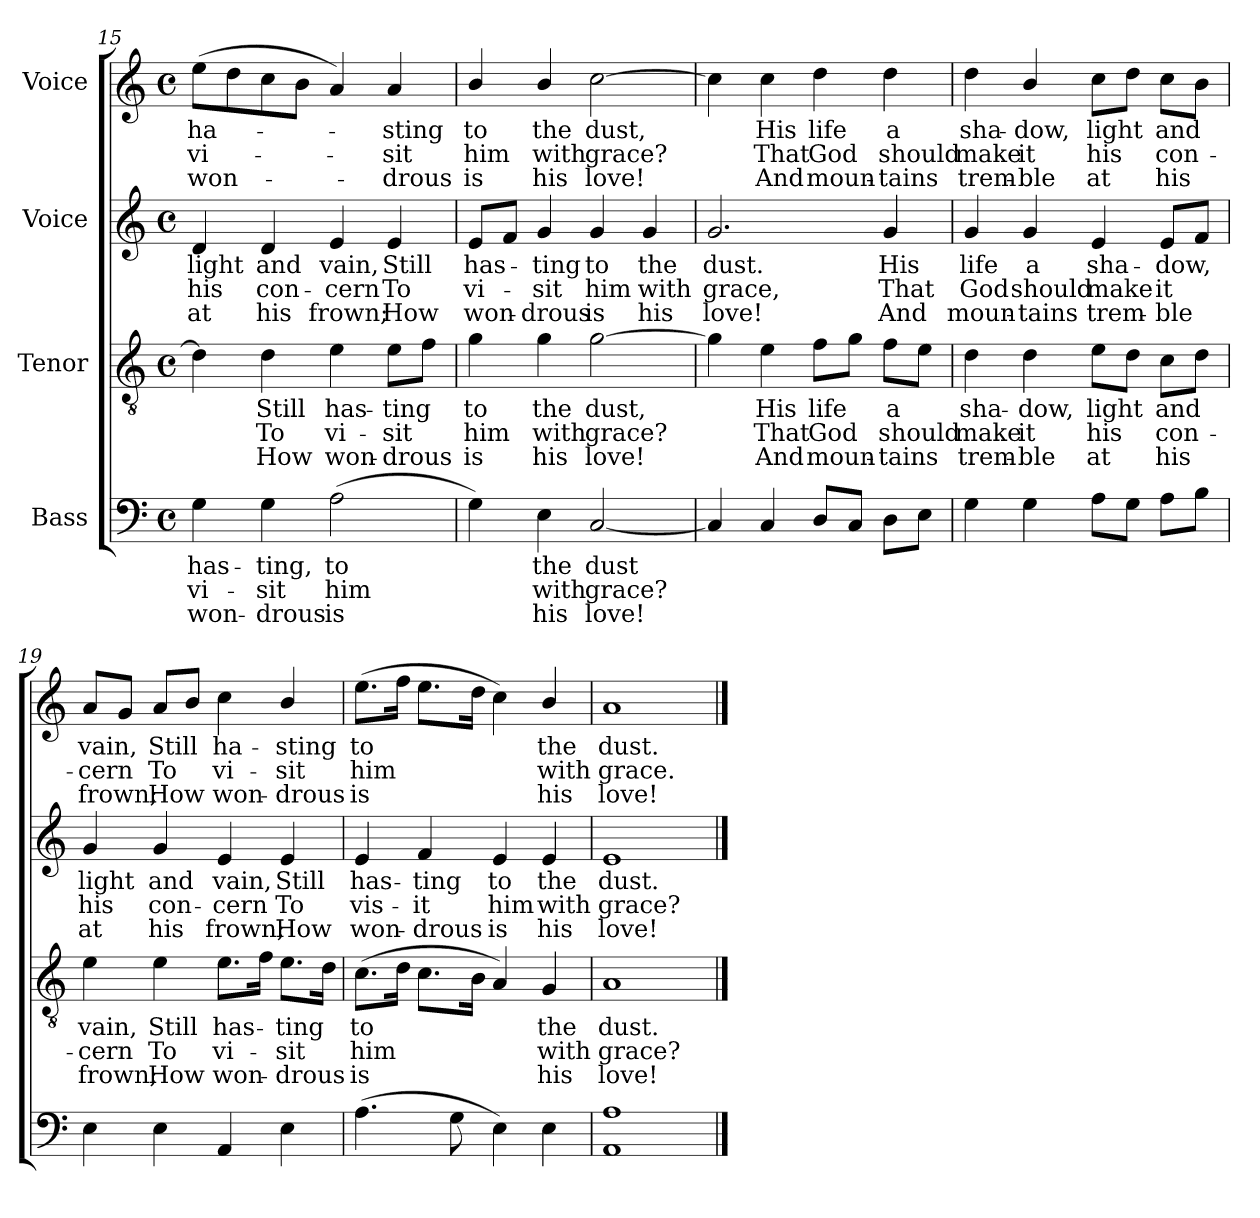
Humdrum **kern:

**kern	**text	**text	**text	**kern	**text	**text	**text	**kern	**text	**text	**text	**kern	**text	**text	**text
*part4	*part4	*part4	*part4	*part3	*part3	*part3	*part3	*part2	*part2	*part2	*part2	*part1	*part1	*part1	*part1
*staff4	*staff4	*staff4	*staff4	*staff3	*staff3	*staff3	*staff3	*staff2	*staff2	*staff2	*staff2	*staff1	*staff1	*staff1	*staff1
*I"Bass	*	*	*	*I"Tenor	*	*	*	*I"Voice	*	*	*	*I"Voice	*	*	*
!!LO:PB:g=z
*clefF4	*	*	*	*clefGv2	*	*	*	*clefG2	*	*	*	*clefG2	*	*	*
*k[]	*	*	*	*k[]	*	*	*	*k[]	*	*	*	*k[]	*	*	*
*M4/4	*	*	*	*M4/4	*	*	*	*M4/4	*	*	*	*M4/4	*	*	*
*met(c)	*	*	*	*met(c)	*	*	*	*met(c)	*	*	*	*met(c)	*	*	*
=15	=15	=15	=15	=15	=15	=15	=15	=15	=15	=15	=15	=15	=15	=15	=15
4G\	has-	vi-	won-	4d\]	.	.	.	4d/	light	his	at	(8ee\L	ha-	vi-	won-
.	.	.	.	.	.	.	.	.	.	.	.	8dd\	.	.	.
4G\	-ting,	-sit	-drous	4d\	Still	To	How	4d/	and	con-	his	8cc\	.	.	.
.	.	.	.	.	.	.	.	.	.	.	.	8b\J	.	.	.
(2A\	to	him	is	4e\	has-	vi-	won-	4e/	vain,	-cern	frown;	4a/)	.	.	.
.	.	.	.	8e\L	-ting	-sit	-drous	4e/	Still	To	How	4a/	-sting	-sit	-drous
.	.	.	.	8f\J	.	.	.	.	.	.	.	.	.	.	.
=16	=16	=16	=16	=16	=16	=16	=16	=16	=16	=16	=16	=16	=16	=16	=16
4G\)	.	.	.	4g\	to	him	is	8e/L	has-	vi-	won-	4b/	to	him	is
.	.	.	.	.	.	.	.	8f/J	.	.	.	.	.	.	.
4E\	the	with	his	4g\	the	with	his	4g/	-ting	-sit	-drous	4b/	the	with	his
[2C/	dust	grace?	love!	[2g\	dust,	grace?	love!	4g/	to	him	is	[2cc\	dust,	grace?	love!
.	.	.	.	.	.	.	.	4g/	the	with	his	.	.	.	.
=17	=17	=17	=17	=17	=17	=17	=17	=17	=17	=17	=17	=17	=17	=17	=17
4C/]	.	.	.	4g\]	.	.	.	2.g/	dust.	grace,	love!	4cc\]	.	.	.
4C/	.	.	.	4e\	His	That	And	.	.	.	.	4cc\	His	That	And
8D/L	.	.	.	8f\L	life	God	moun-	.	.	.	.	4dd\	life	God	moun-
8C/J	.	.	.	8g\J	.	.	.	.	.	.	.	.	.	.	.
8D\L	.	.	.	8f\L	a	should	-tains	4g/	His	That	And	4dd\	a	should	-tains
8E\J	.	.	.	8e\J	.	.	.	.	.	.	.	.	.	.	.
=18	=18	=18	=18	=18	=18	=18	=18	=18	=18	=18	=18	=18	=18	=18	=18
4G\	.	.	.	4d\	sha-	make	trem-	4g/	life	God	moun-	4dd\	sha-	make	trem-
4G\	.	.	.	4d\	-dow,	it	-ble	4g/	a	should	-tains	4b/	-dow,	it	-ble
8A\L	.	.	.	8e\L	light	his	at	4e/	sha-	make	trem-	8cc\L	light	his	at
8G\J	.	.	.	8d\J	.	.	.	.	.	.	.	8dd\J	.	.	.
8A\L	.	.	.	8c\L	and	con-	his	8e/L	-dow,	it	-ble	8cc\L	and	con-	his
8B\J	.	.	.	8d\J	.	.	.	8f/J	.	.	.	8b\J	.	.	.
!!LO:LB:g=z
=19	=19	=19	=19	=19	=19	=19	=19	=19	=19	=19	=19	=19	=19	=19	=19
4E\	.	.	.	4e\	vain,	-cern	frown;	4g/	light	his	at	8a/L	vain,	-cern	frown;
.	.	.	.	.	.	.	.	.	.	.	.	8g/J	.	.	.
4E\	.	.	.	4e\	Still	To	How	4g/	and	con-	his	8a/L	Still	To	How
.	.	.	.	.	.	.	.	.	.	.	.	8b/J	.	.	.
4AA/	.	.	.	8.e\L	has-	vi-	won-	4e/	vain,	-cern	frown;	4cc\	ha-	vi-	won-
.	.	.	.	16f\Jk	.	.	.	.	.	.	.	.	.	.	.
4E\	.	.	.	8.e\L	-ting	-sit	-drous	4e/	Still	To	How	4b/	-sting	-sit	-drous
.	.	.	.	16d\Jk	.	.	.	.	.	.	.	.	.	.	.
=20	=20	=20	=20	=20	=20	=20	=20	=20	=20	=20	=20	=20	=20	=20	=20
(4.A\	.	.	.	(8.c\L	to	him	is	4e/	has-	vis-	won-	(8.ee\L	to	him	is
.	.	.	.	16d\Jk	.	.	.	.	.	.	.	16ff\Jk	.	.	.
.	.	.	.	8.c\L	.	.	.	4f/	-ting	-it	-drous	8.ee\L	.	.	.
8G\	.	.	.	.	.	.	.	.	.	.	.	.	.	.	.
.	.	.	.	16B\Jk	.	.	.	.	.	.	.	16dd\Jk	.	.	.
4E\)	.	.	.	4A/)	.	.	.	4e/	to	him	is	4cc\)	.	.	.
4E\	.	.	.	4G/	the	with	his	4e/	the	with	his	4b/	the	with	his
=21	=21	=21	=21	=21	=21	=21	=21	=21	=21	=21	=21	=21	=21	=21	=21
1AA 1A	.	.	.	1A	dust.	grace?	love!	1e	dust.	grace?	love!	1a	dust.	grace.	love!
==	==	==	==	==	==	==	==	==	==	==	==	==	==	==	==
*-	*-	*-	*-	*-	*-	*-	*-	*-	*-	*-	*-	*-	*-	*-	*-
